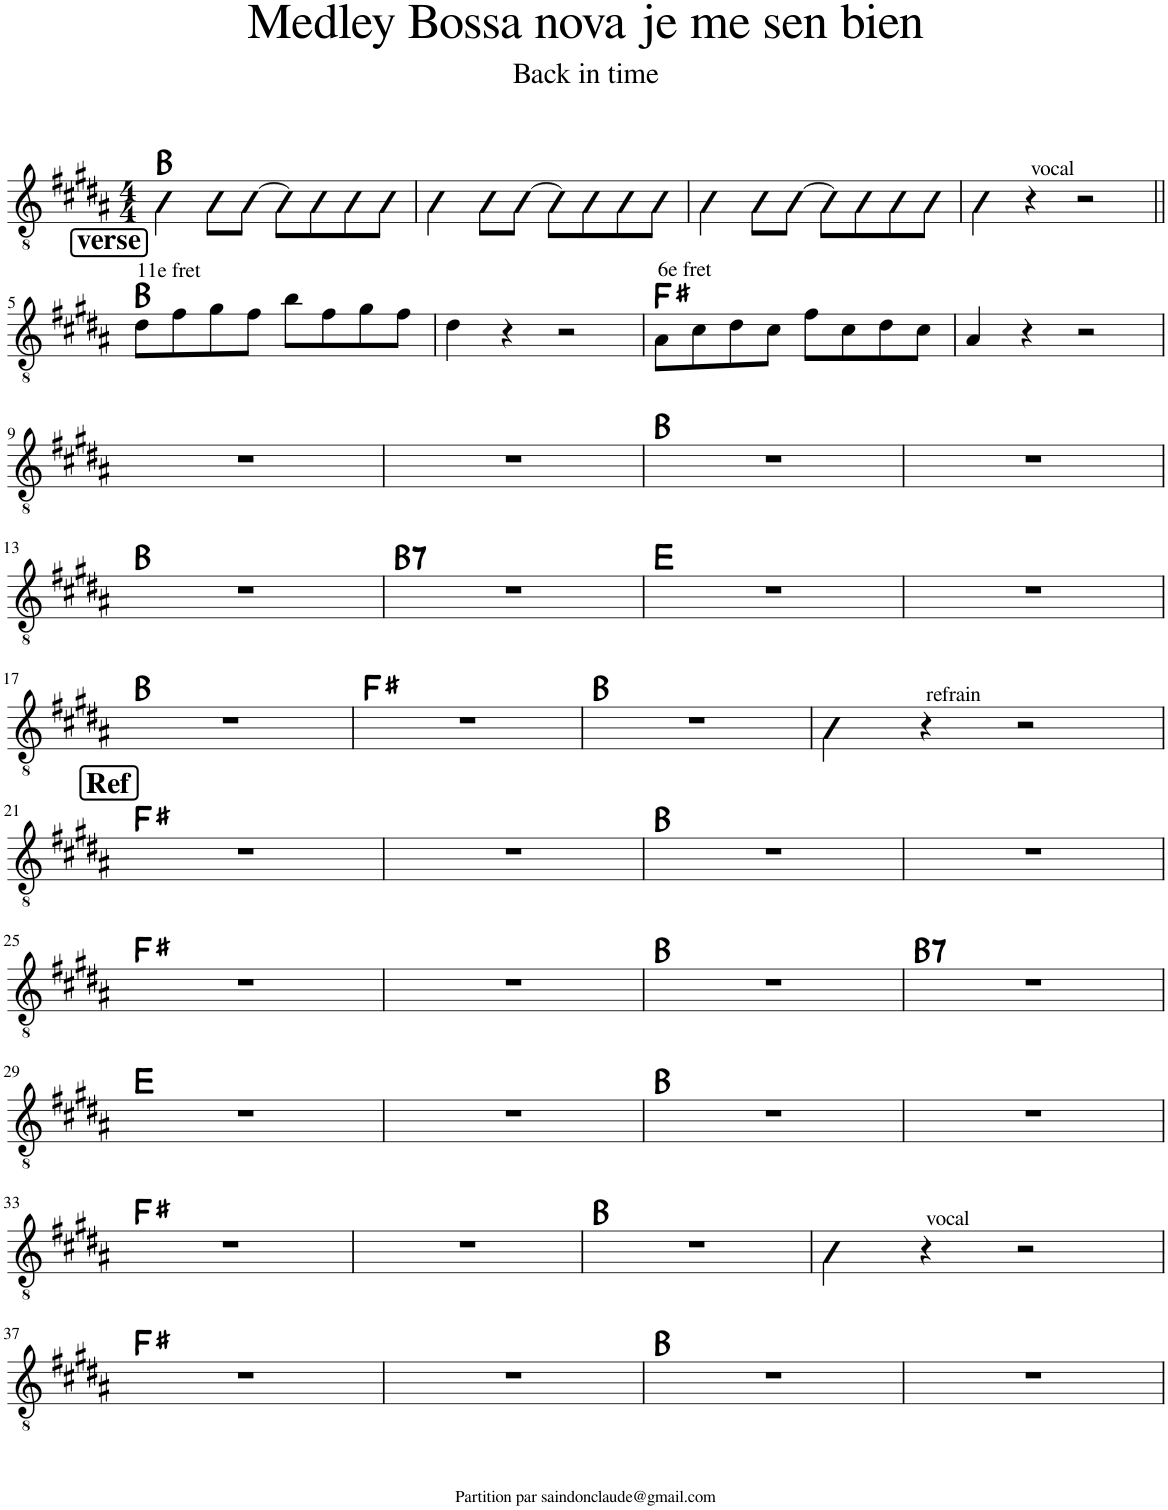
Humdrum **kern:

**kern	**harte
*part1	*part1
*staff1	*
*I"Classical Guitar	*
*I'Guit.	*
*clefGv2	*
*k[f#c#g#d#a#]	*
*M4/4	*
=1	=1
4B\	B:maj
8B\L	.
[8B\J	.
8B\L]	.
8B\	.
8B\	.
8B\J	.
=2	=2
4B\	.
8B\L	.
[8B\J	.
8B\L]	.
8B\	.
8B\	.
8B\J	.
=3	=3
4B\	.
8B\L	.
[8B\J	.
8B\L]	.
8B\	.
8B\	.
8B\J	.
=4	=4
4B\	.
!LO:TX:a:t=vocal	!
4r	.
2r	.
!!LO:LB:g=z
!!LO:REH:place=s1:a:B:rj:fs=14:t=verse
=5||	=5||
8d#\L	B:maj
!LO:TX:a:t=11e fret	!
8f#\	.
8g#\	.
8f#\J	.
8b\L	.
8f#\	.
8g#\	.
8f#\J	.
=6	=6
4d#\	.
4r	.
2r	.
=7	=7
8A#\L	F#:maj
!LO:TX:a:t=6e fret	!
8c#\	.
8d#\	.
8c#\J	.
8f#\L	.
8c#\	.
8d#\	.
8c#\J	.
=8	=8
4A#/	.
4r	.
2r	.
!!LO:LB:g=z
=9	=9
1r	.
=10	=10
1r	.
=11	=11
1r	B:maj
=12	=12
1r	.
!!LO:LB:g=z
=13	=13
1r	B:maj
=14	=14
!	!LO:H:kt=7
1r	B:7
=15	=15
1r	E:maj
=16	=16
1r	.
!!LO:LB:g=z
=17	=17
1r	B:maj
=18	=18
1r	F#:maj
=19	=19
1r	B:maj
=20	=20
4B\	.
!LO:TX:a:t=refrain	!
4r	.
2r	.
!!LO:LB:g=z
!!LO:REH:place=s1:a:B:rj:fs=14:t=Ref
=21	=21
1r	F#:maj
=22	=22
1r	.
=23	=23
1r	B:maj
=24	=24
1r	.
!!LO:LB:g=z
=25	=25
1r	F#:maj
=26	=26
1r	.
=27	=27
1r	B:maj
=28	=28
!	!LO:H:kt=7
1r	B:7
!!LO:LB:g=z
=29	=29
1r	E:maj
=30	=30
1r	.
=31	=31
1r	B:maj
=32	=32
1r	.
!!LO:LB:g=z
=33	=33
1r	F#:maj
=34	=34
1r	.
=35	=35
1r	B:maj
=36	=36
4B\	.
!LO:TX:a:t=vocal	!
4r	.
2r	.
!!LO:LB:g=z
=37	=37
1r	F#:maj
=38	=38
1r	.
=39	=39
1r	B:maj
=40	=40
1r	.
=	=
*-	*-
